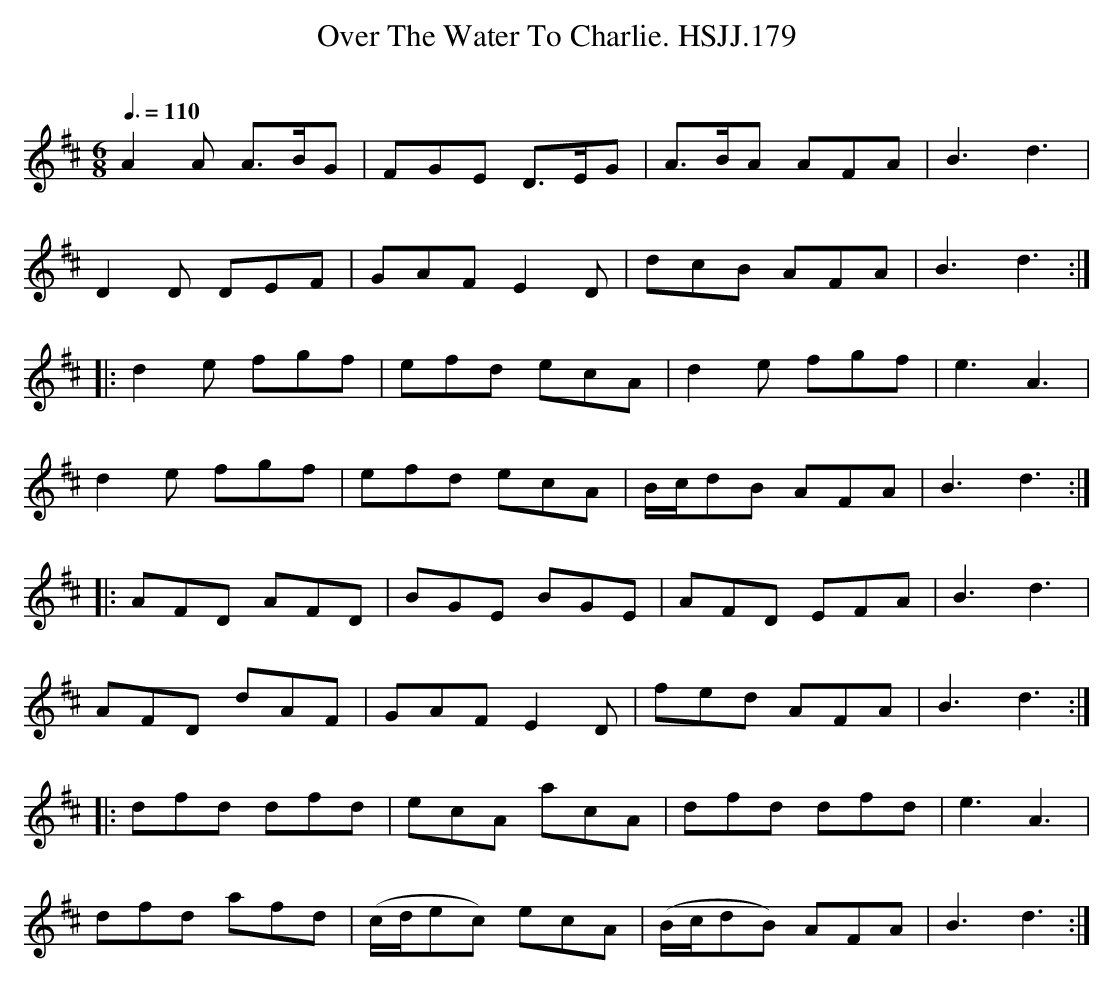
X:1
T:Over The Water To Charlie. HSJJ.179
M:6/8
L:1/8
Q:3/8=110
O:
K:D
A2A A>BG|FGE D>EG|A>BA AFA|B3d3|
D2D DEF|GAFE2D|dcB AFA|B3d3:|
|:d2e fgf|efd ecA|d2e fgf|e3A3|
d2e fgf|efd ecA|B/c/dB AFA|B3d3:|
|:AFD AFD|BGE BGE|AFD EFA|B3d3|
AFD dAF|GAFE2D|fed AFA|B3d3:|
|:dfd dfd|ecA acA|dfd dfd|e3A3|
dfd afd|(c/d/ec) ecA|(B/c/dB) AFA|B3d3:|
